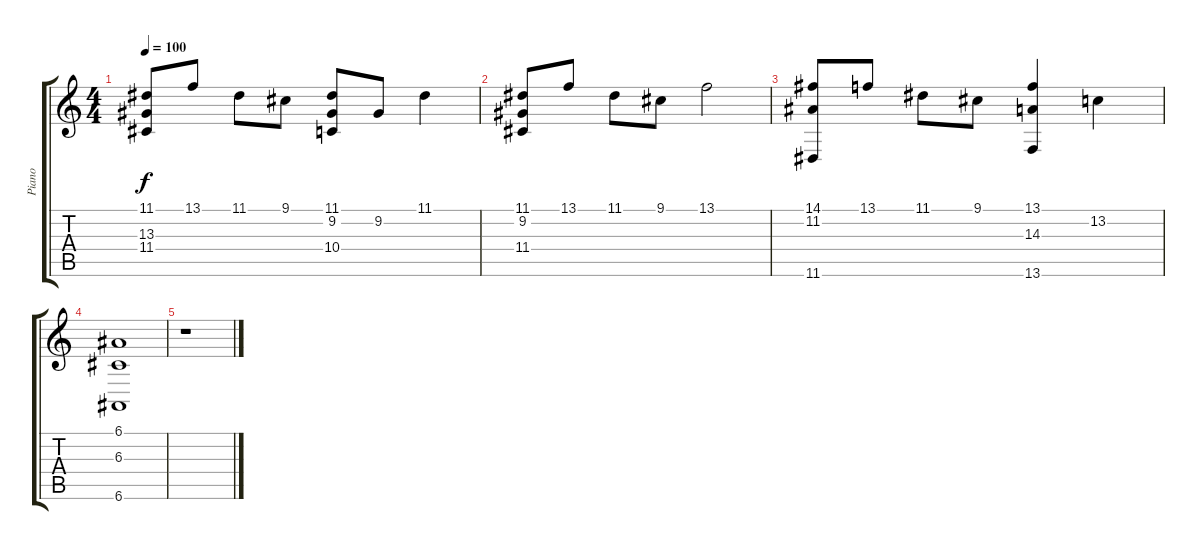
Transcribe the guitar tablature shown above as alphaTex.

\track ("Piano" "Piano") {instrument acousticgrandpiano}
\staff {score tabs}
\tuning (E4 B3 G3 D3 A2 E2) {hide}
\ts (4 4)
\tempo 100
\clef g2
\ks c
(11.1 13.3 11.4).8{dy f} 13.1.8 11.1.8 9.1.8 (11.1 9.2 10.4).8 9.2.8 11.1.4 |
(11.1 9.2 11.4).8 13.1.8 11.1.8 9.1.8 13.1.2 |
(14.1 11.2 11.6).8 13.1.8 11.1.8 9.1.8 (13.1 14.3 13.6).4 13.2.4 |
(6.1 6.3 6.6).1 |
r.1
